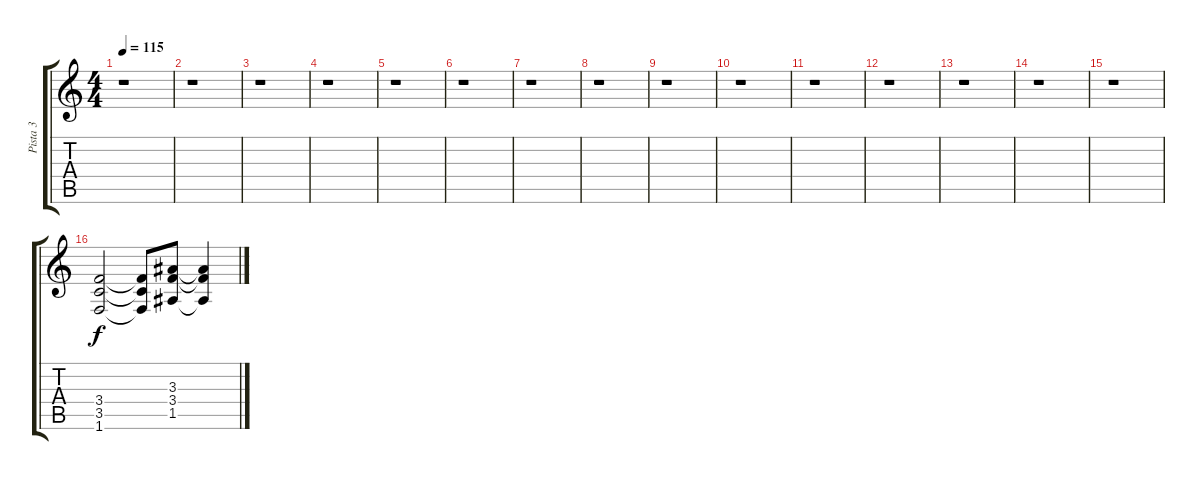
\track ("Pista 3" "Pista 3") {instrument overdrivenguitar}
\staff {score tabs}
\tuning (E4 B3 G3 D3 A2 E2) {hide}
\ts (4 4)
\tempo 115
\clef g2
\ks c
r.1{dy f} |
r.1 |
r.1 |
r.1 |
r.1 |
r.1 |
r.1 |
r.1 |
r.1 |
r.1 |
r.1 |
r.1 |
r.1 |
r.1 |
r.1 |
(3.4 3.5 1.6).2 (3.4{t} 3.5{t} 1.6{t}).8 (3.3 3.4 1.5).8 (3.3{t} 3.4{t} 1.5{t}).4
